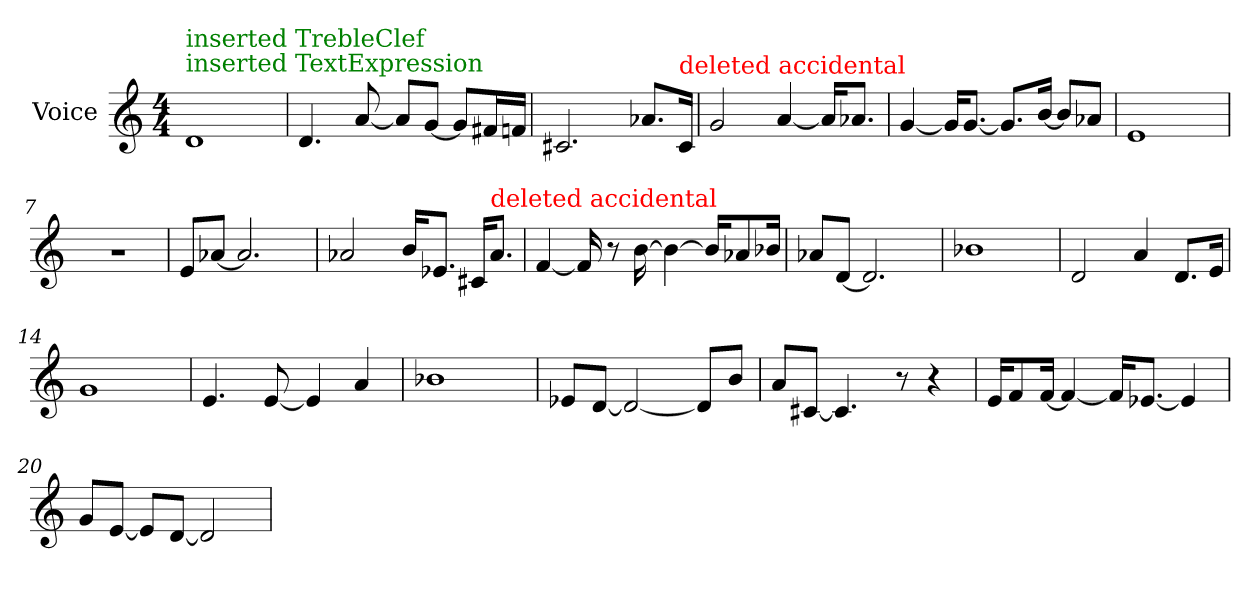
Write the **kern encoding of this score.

**kern
*part1
*staff1
*I"Voice
*I'Voice
*clefG2
*M4/4
=1
!LO:TX:color=#008000:t=inserted TextExpression
!LO:TX:color=#008000:t=inserted TrebleClef
1d
=2
4.d/
[<8a/
8a/L]
[<8g/J
8g/L]
16f#X/L
16fn/JJ
=3
2.c#X/
8.a-X/L
!LO:TX:color=#FF0000:t=deleted accidental
16c#i/Jk
=4
2g/
[<4a/
16a/KL]
8.a-X/J
=5
[<4g/
16g/KL]
[<8.g/J
8.g/L]
[<16b/Jk
8b/L]
8a-X/J
=6
1e
=7
1rcc
=8
8e/L
[<8a-X/J
2.a-/]
!!LO:LB:g=z
=9
2a-X/
16b/KL
8.e-X/J
16c#X/KL
!LO:TX:color=#FF0000:t=deleted accidental
8.a-i/J
=10
[<4f/
16f/]
8r
[>16b\
4b\_
16b/KL]
8a-X/
16b-X/Jk
=11
8a-X/L
[<8d/J
2.d/]
=12
1b-X
=13
2d/
4a/
8.d/L
16e/Jk
=14
1g
=15
4.e/
[<8e/
4e/]
4a/
=16
1b-X
=17
8e-X/L
[<8d/J
2d/_
8d/L]
8b/J
!!LO:LB:g=z
=18
8a/L
[<8c#X/J
4.c#/]
8r
4r
=19
16e/KL
8f/
[<16f/Jk
4f/_
16f/KL]
[<8.e-X/J
4e-/]
=20
8g/L
[<8e/J
8e/L]
[<8d/J
2d/]
=
*-
